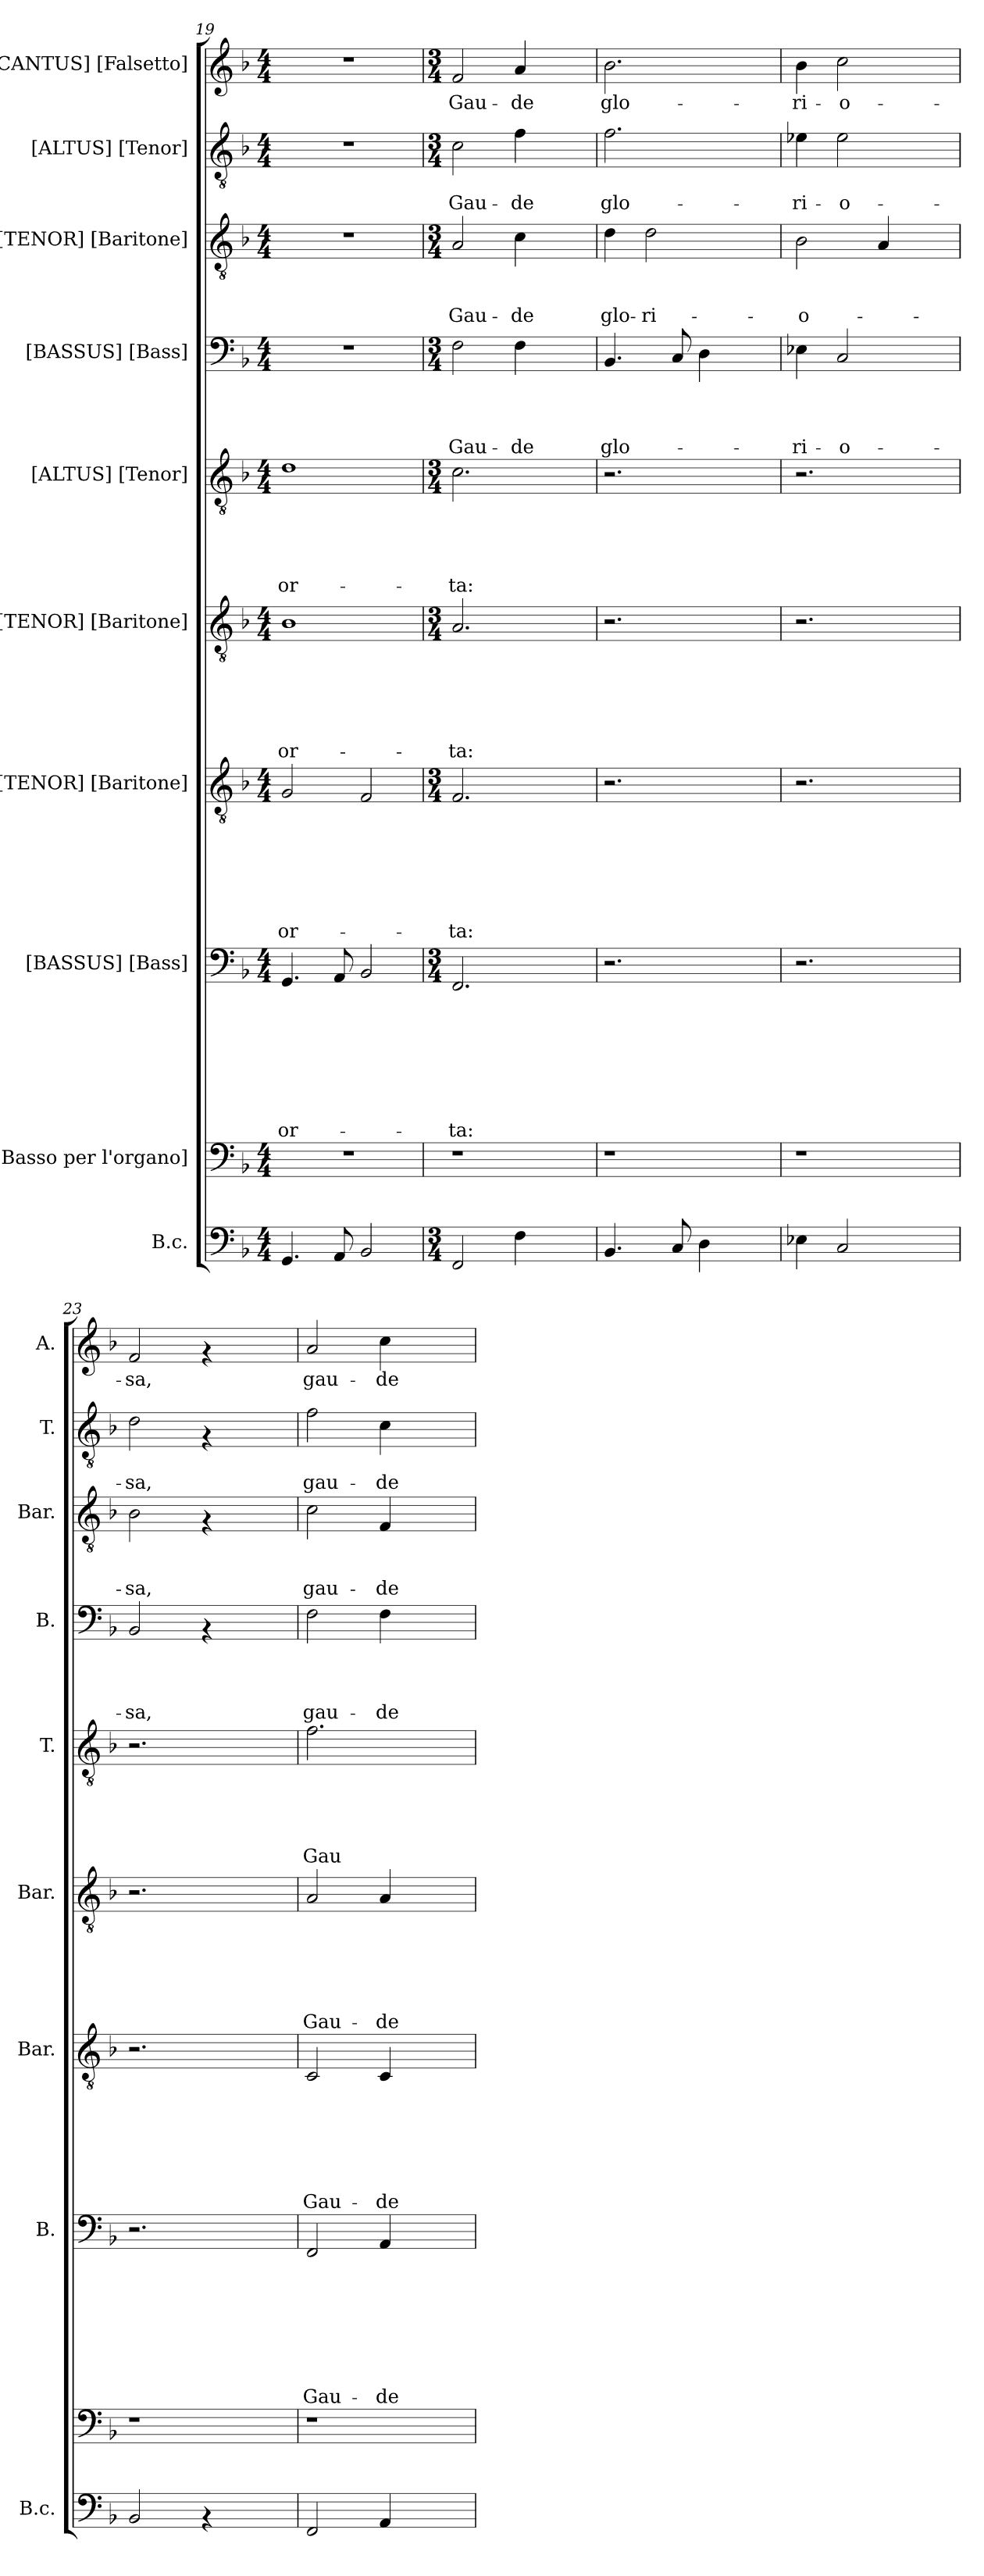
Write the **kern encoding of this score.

**kern	**kern	**kern	**text	**text	**text	**text	**text	**text	**text	**text	**kern	**text	**text	**text	**text	**text	**text	**text	**kern	**text	**text	**text	**text	**text	**text	**kern	**text	**text	**text	**text	**text	**kern	**text	**text	**text	**text	**kern	**text	**text	**text	**kern	**text	**text	**kern	**text
*part10	*part9	*part8	*part8	*part8	*part8	*part8	*part8	*part8	*part8	*part8	*part7	*part7	*part7	*part7	*part7	*part7	*part7	*part7	*part6	*part6	*part6	*part6	*part6	*part6	*part6	*part5	*part5	*part5	*part5	*part5	*part5	*part4	*part4	*part4	*part4	*part4	*part3	*part3	*part3	*part3	*part2	*part2	*part2	*part1	*part1
*staff10	*staff9	*staff8	*staff8	*staff8	*staff8	*staff8	*staff8	*staff8	*staff8	*staff8	*staff7	*staff7	*staff7	*staff7	*staff7	*staff7	*staff7	*staff7	*staff6	*staff6	*staff6	*staff6	*staff6	*staff6	*staff6	*staff5	*staff5	*staff5	*staff5	*staff5	*staff5	*staff4	*staff4	*staff4	*staff4	*staff4	*staff3	*staff3	*staff3	*staff3	*staff2	*staff2	*staff2	*staff1	*staff1
*I"B.c.	*I"[Basso per l'organo]	*I"[BASSUS] [Bass]	*	*	*	*	*	*	*	*	*I"[TENOR] [Baritone]	*	*	*	*	*	*	*	*I"[TENOR] [Baritone]	*	*	*	*	*	*	*I"[ALTUS] [Tenor]	*	*	*	*	*	*I"[BASSUS] [Bass]	*	*	*	*	*I"[TENOR] [Baritone]	*	*	*	*I"[ALTUS] [Tenor]	*	*	*I"[CANTUS] [Falsetto]	*
*I'B.c.	*	*I'B.	*	*	*	*	*	*	*	*	*I'Bar.	*	*	*	*	*	*	*	*I'Bar.	*	*	*	*	*	*	*I'T.	*	*	*	*	*	*I'B.	*	*	*	*	*I'Bar.	*	*	*	*I'T.	*	*	*I'A.	*
*clefF4	*clefF4	*clefF4	*	*	*	*	*	*	*	*	*clefGv2	*	*	*	*	*	*	*	*clefGv2	*	*	*	*	*	*	*clefGv2	*	*	*	*	*	*clefF4	*	*	*	*	*clefGv2	*	*	*	*clefGv2	*	*	*clefG2	*
*k[b-]	*k[b-]	*k[b-]	*	*	*	*	*	*	*	*	*k[b-]	*	*	*	*	*	*	*	*k[b-]	*	*	*	*	*	*	*k[b-]	*	*	*	*	*	*k[b-]	*	*	*	*	*k[b-]	*	*	*	*k[b-]	*	*	*k[b-]	*
*F:	*F:	*F:	*	*	*	*	*	*	*	*	*F:	*	*	*	*	*	*	*	*F:	*	*	*	*	*	*	*F:	*	*	*	*	*	*F:	*	*	*	*	*F:	*	*	*	*F:	*	*	*F:	*
*M4/4	*M4/4	*M4/4	*	*	*	*	*	*	*	*	*M4/4	*	*	*	*	*	*	*	*M4/4	*	*	*	*	*	*	*M4/4	*	*	*	*	*	*M4/4	*	*	*	*	*M4/4	*	*	*	*M4/4	*	*	*M4/4	*
=19	=19	=19	=19	=19	=19	=19	=19	=19	=19	=19	=19	=19	=19	=19	=19	=19	=19	=19	=19	=19	=19	=19	=19	=19	=19	=19	=19	=19	=19	=19	=19	=19	=19	=19	=19	=19	=19	=19	=19	=19	=19	=19	=19	=19	=19
!	!	!	!	!	!	!	!	!	!	!LO:LY:b	!	!	!	!	!	!	!	!LO:LY:b	!	!	!	!	!	!	!LO:LY:b	!	!	!	!	!	!LO:LY:b	!	!	!	!	!	!	!	!	!	!	!	!	!	!
4.GG/	1r	4.GG/	.	.	.	.	.	.	.	or-	2G/	.	.	.	.	.	.	or-	1B-	.	.	.	.	.	or-	1d	.	.	.	.	or-	1r	.	.	.	.	1r	.	.	.	1r	.	.	1r	.
8AA/	.	8AA/	.	.	.	.	.	.	.	.	.	.	.	.	.	.	.	.	.	.	.	.	.	.	.	.	.	.	.	.	.	.	.	.	.	.	.	.	.	.	.	.	.	.	.
2BB-/	.	2BB-/	.	.	.	.	.	.	.	.	2F/	.	.	.	.	.	.	.	.	.	.	.	.	.	.	.	.	.	.	.	.	.	.	.	.	.	.	.	.	.	.	.	.	.	.
!!LO:PB:g=z
=20	=20	=20	=20	=20	=20	=20	=20	=20	=20	=20	=20	=20	=20	=20	=20	=20	=20	=20	=20	=20	=20	=20	=20	=20	=20	=20	=20	=20	=20	=20	=20	=20	=20	=20	=20	=20	=20	=20	=20	=20	=20	=20	=20	=20	=20
*M3/4	*	*M3/4	*	*	*	*	*	*	*	*	*M3/4	*	*	*	*	*	*	*	*M3/4	*	*	*	*	*	*	*M3/4	*	*	*	*	*	*M3/4	*	*	*	*	*M3/4	*	*	*	*M3/4	*	*	*M3/4	*
!	!	!	!	!	!	!	!	!	!	!LO:LY:b	!	!	!	!	!	!	!	!LO:LY:b	!	!	!	!	!	!	!LO:LY:b	!	!	!	!	!	!LO:LY:b	!	!	!	!	!LO:LY:b	!	!	!	!LO:LY:b	!	!	!LO:LY:b	!	!LO:LY:b
2FF/	1r	2.FF/	.	.	.	.	.	.	.	-ta:	2.F/	.	.	.	.	.	.	-ta:	2.A/	.	.	.	.	.	-ta:	2.c\	.	.	.	.	-ta:	2F\	.	.	.	Gau-	2A/	.	.	Gau-	2c\	.	Gau-	2f/	Gau-
!	!	!	!	!	!	!	!	!	!	!	!	!	!	!	!	!	!	!	!	!	!	!	!	!	!	!	!	!	!	!	!	!	!	!	!	!LO:LY:b	!	!	!	!LO:LY:b	!	!	!LO:LY:b	!	!LO:LY:b
4F\	.	.	.	.	.	.	.	.	.	.	.	.	.	.	.	.	.	.	.	.	.	.	.	.	.	.	.	.	.	.	.	4F\	.	.	.	-de	4c\	.	.	-de	4f\	.	-de	4a/	-de
4ryy	.	4ryy	.	.	.	.	.	.	.	.	4ryy	.	.	.	.	.	.	.	4ryy	.	.	.	.	.	.	4ryy	.	.	.	.	.	4ryy	.	.	.	.	4ryy	.	.	.	4ryy	.	.	4ryy	.
=21	=21	=21	=21	=21	=21	=21	=21	=21	=21	=21	=21	=21	=21	=21	=21	=21	=21	=21	=21	=21	=21	=21	=21	=21	=21	=21	=21	=21	=21	=21	=21	=21	=21	=21	=21	=21	=21	=21	=21	=21	=21	=21	=21	=21	=21
!	!	!	!	!	!	!	!	!	!	!	!	!	!	!	!	!	!	!	!	!	!	!	!	!	!	!	!	!	!	!	!	!	!	!	!	!LO:LY:b	!	!	!	!LO:LY:b	!	!	!LO:LY:b	!	!LO:LY:b
4.BB-/	1r	2.r	.	.	.	.	.	.	.	.	2.r	.	.	.	.	.	.	.	2.r	.	.	.	.	.	.	2.r	.	.	.	.	.	4.BB-/	.	.	.	glo-	4d\	.	.	glo-	2.f\	.	glo-	2.b-\	glo-
!	!	!	!	!	!	!	!	!	!	!	!	!	!	!	!	!	!	!	!	!	!	!	!	!	!	!	!	!	!	!	!	!	!	!	!	!	!	!	!	!LO:LY:b	!	!	!	!	!
.	.	.	.	.	.	.	.	.	.	.	.	.	.	.	.	.	.	.	.	.	.	.	.	.	.	.	.	.	.	.	.	.	.	.	.	.	2d\	.	.	-ri-	.	.	.	.	.
8C/	.	.	.	.	.	.	.	.	.	.	.	.	.	.	.	.	.	.	.	.	.	.	.	.	.	.	.	.	.	.	.	8C/	.	.	.	.	.	.	.	.	.	.	.	.	.
4D\	.	.	.	.	.	.	.	.	.	.	.	.	.	.	.	.	.	.	.	.	.	.	.	.	.	.	.	.	.	.	.	4D\	.	.	.	.	.	.	.	.	.	.	.	.	.
4ryy	.	4ryy	.	.	.	.	.	.	.	.	4ryy	.	.	.	.	.	.	.	4ryy	.	.	.	.	.	.	4ryy	.	.	.	.	.	4ryy	.	.	.	.	4ryy	.	.	.	4ryy	.	.	4ryy	.
=22	=22	=22	=22	=22	=22	=22	=22	=22	=22	=22	=22	=22	=22	=22	=22	=22	=22	=22	=22	=22	=22	=22	=22	=22	=22	=22	=22	=22	=22	=22	=22	=22	=22	=22	=22	=22	=22	=22	=22	=22	=22	=22	=22	=22	=22
!	!	!	!	!	!	!	!	!	!	!	!	!	!	!	!	!	!	!	!	!	!	!	!	!	!	!	!	!	!	!	!	!	!	!	!	!LO:LY:b	!	!	!	!LO:LY:b	!	!	!LO:LY:b	!	!LO:LY:b
4E-X\	1r	2.r	.	.	.	.	.	.	.	.	2.r	.	.	.	.	.	.	.	2.r	.	.	.	.	.	.	2.r	.	.	.	.	.	4E-X\	.	.	.	-ri-	2B-\	.	.	-o-	4e-X\	.	-ri-	4b-\	-ri-
!	!	!	!	!	!	!	!	!	!	!	!	!	!	!	!	!	!	!	!	!	!	!	!	!	!	!	!	!	!	!	!	!	!	!	!	!LO:LY:b	!	!	!	!	!	!	!LO:LY:b	!	!LO:LY:b
2C/	.	.	.	.	.	.	.	.	.	.	.	.	.	.	.	.	.	.	.	.	.	.	.	.	.	.	.	.	.	.	.	2C/	.	.	.	-o-	.	.	.	.	2e-\	.	-o-	2cc\	-o-
.	.	.	.	.	.	.	.	.	.	.	.	.	.	.	.	.	.	.	.	.	.	.	.	.	.	.	.	.	.	.	.	.	.	.	.	.	4A/	.	.	.	.	.	.	.	.
4ryy	.	4ryy	.	.	.	.	.	.	.	.	4ryy	.	.	.	.	.	.	.	4ryy	.	.	.	.	.	.	4ryy	.	.	.	.	.	4ryy	.	.	.	.	4ryy	.	.	.	4ryy	.	.	4ryy	.
=23	=23	=23	=23	=23	=23	=23	=23	=23	=23	=23	=23	=23	=23	=23	=23	=23	=23	=23	=23	=23	=23	=23	=23	=23	=23	=23	=23	=23	=23	=23	=23	=23	=23	=23	=23	=23	=23	=23	=23	=23	=23	=23	=23	=23	=23
!	!	!	!	!	!	!	!	!	!	!	!	!	!	!	!	!	!	!	!	!	!	!	!	!	!	!	!	!	!	!	!	!	!	!	!	!LO:LY:b	!	!	!	!LO:LY:b	!	!	!LO:LY:b	!	!LO:LY:b
2BB-/	1r	2.r	.	.	.	.	.	.	.	.	2.r	.	.	.	.	.	.	.	2.r	.	.	.	.	.	.	2.r	.	.	.	.	.	2BB-/	.	.	.	-sa,	2B-\	.	.	-sa,	2d\	.	-sa,	2f/	-sa,
4rAA	.	.	.	.	.	.	.	.	.	.	.	.	.	.	.	.	.	.	.	.	.	.	.	.	.	.	.	.	.	.	.	4rAA	.	.	.	.	4rF	.	.	.	4rF	.	.	4rf	.
4ryy	.	4ryy	.	.	.	.	.	.	.	.	4ryy	.	.	.	.	.	.	.	4ryy	.	.	.	.	.	.	4ryy	.	.	.	.	.	4ryy	.	.	.	.	4ryy	.	.	.	4ryy	.	.	4ryy	.
=24	=24	=24	=24	=24	=24	=24	=24	=24	=24	=24	=24	=24	=24	=24	=24	=24	=24	=24	=24	=24	=24	=24	=24	=24	=24	=24	=24	=24	=24	=24	=24	=24	=24	=24	=24	=24	=24	=24	=24	=24	=24	=24	=24	=24	=24
!	!	!	!	!	!	!	!	!	!	!LO:LY:b	!	!	!	!	!	!	!	!LO:LY:b	!	!	!	!	!	!	!LO:LY:b	!	!	!	!	!	!LO:LY:b	!	!	!	!	!LO:LY:b	!	!	!	!LO:LY:b	!	!	!LO:LY:b	!	!LO:LY:b
2FF/	1r	2FF/	.	.	.	.	.	.	.	Gau-	2C/	.	.	.	.	.	.	Gau-	2A/	.	.	.	.	.	Gau-	2.f\	.	.	.	.	Gau-	2F\	.	.	.	gau-	2c\	.	.	gau-	2f\	.	gau-	2a/	gau-
!	!	!	!	!	!	!	!	!	!	!LO:LY:b	!	!	!	!	!	!	!	!LO:LY:b	!	!	!	!	!	!	!LO:LY:b	!	!	!	!	!	!	!	!	!	!	!LO:LY:b	!	!	!	!LO:LY:b	!	!	!LO:LY:b	!	!LO:LY:b
4AA/	.	4AA/	.	.	.	.	.	.	.	-de	4C/	.	.	.	.	.	.	-de	4A/	.	.	.	.	.	-de	.	.	.	.	.	.	4F\	.	.	.	-de	4F/	.	.	-de	4c\	.	-de	4cc\	-de
4ryy	.	4ryy	.	.	.	.	.	.	.	.	4ryy	.	.	.	.	.	.	.	4ryy	.	.	.	.	.	.	4ryy	.	.	.	.	.	4ryy	.	.	.	.	4ryy	.	.	.	4ryy	.	.	4ryy	.
=	=	=	=	=	=	=	=	=	=	=	=	=	=	=	=	=	=	=	=	=	=	=	=	=	=	=	=	=	=	=	=	=	=	=	=	=	=	=	=	=	=	=	=	=	=
*-	*-	*-	*-	*-	*-	*-	*-	*-	*-	*-	*-	*-	*-	*-	*-	*-	*-	*-	*-	*-	*-	*-	*-	*-	*-	*-	*-	*-	*-	*-	*-	*-	*-	*-	*-	*-	*-	*-	*-	*-	*-	*-	*-	*-	*-
